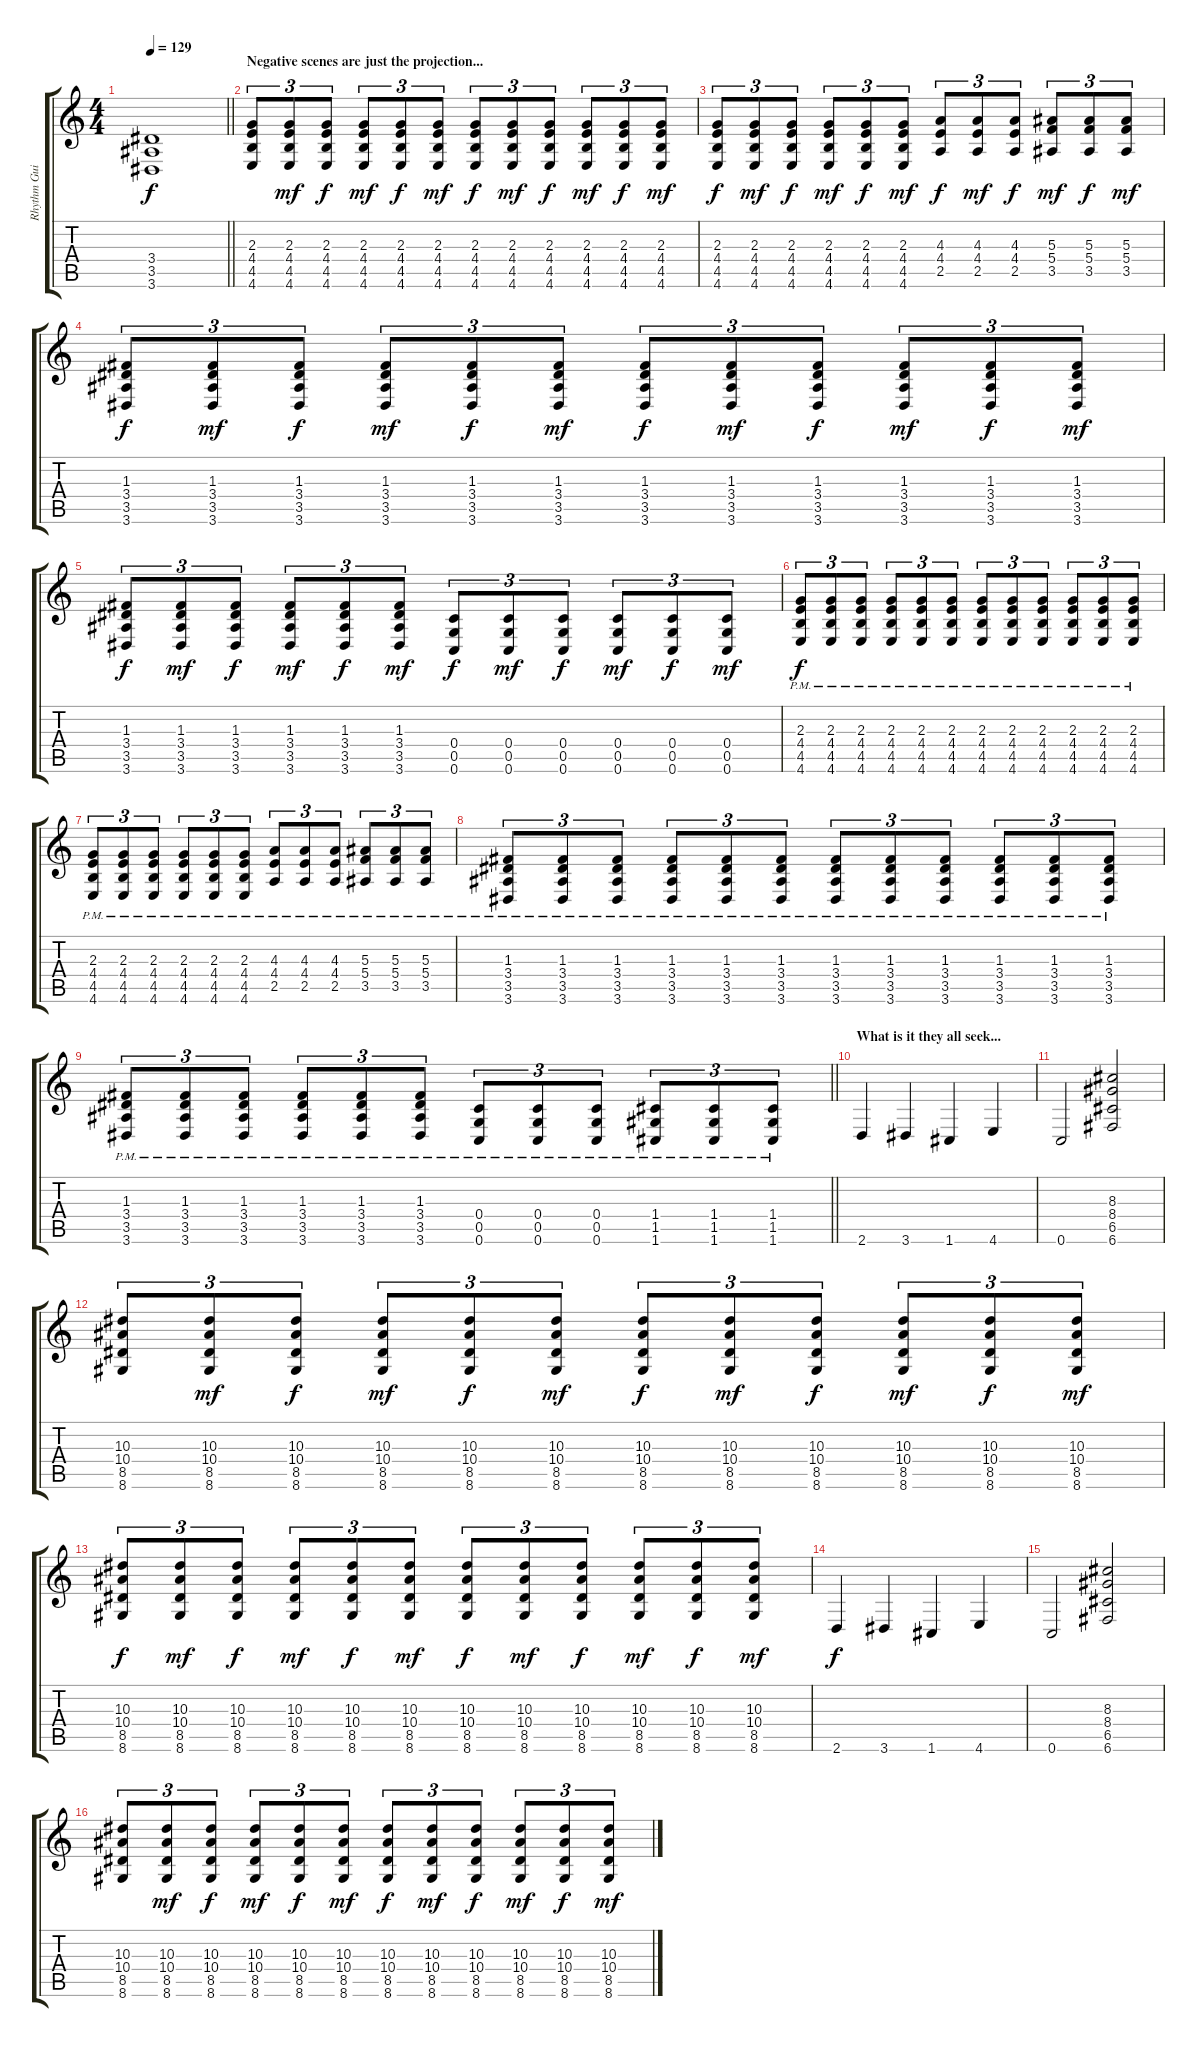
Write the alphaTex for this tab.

\track ("Rhythm Guitar L" "Rhythm Gui") {instrument distortionguitar}
\staff {score tabs}
\tuning (D4 A3 F3 C3 G2 C2) {hide}
\ts (4 4)
\tempo 129
\clef g2
\barLineRight lightlight
\ks c
(3.4 3.5 3.6).1{dy f} |
\section ("" "Negative scenes are just the projection...")
(2.3 4.4 4.5 4.6).8{tu (3 2)} (2.3 4.4 4.5 4.6).8{tu (3 2) dy mf} (2.3 4.4 4.5 4.6).8{tu (3 2) dy f} (2.3 4.4 4.5 4.6).8{tu (3 2) dy mf} (2.3 4.4 4.5 4.6).8{tu (3 2) dy f} (2.3 4.4 4.5 4.6).8{tu (3 2) dy mf} (2.3 4.4 4.5 4.6).8{tu (3 2) dy f} (2.3 4.4 4.5 4.6).8{tu (3 2) dy mf} (2.3 4.4 4.5 4.6).8{tu (3 2) dy f} (2.3 4.4 4.5 4.6).8{tu (3 2) dy mf} (2.3 4.4 4.5 4.6).8{tu (3 2) dy f} (2.3 4.4 4.5 4.6).8{tu (3 2) dy mf} |
(2.3 4.4 4.5 4.6).8{tu (3 2) dy f} (2.3 4.4 4.5 4.6).8{tu (3 2) dy mf} (2.3 4.4 4.5 4.6).8{tu (3 2) dy f} (2.3 4.4 4.5 4.6).8{tu (3 2) dy mf} (2.3 4.4 4.5 4.6).8{tu (3 2) dy f} (2.3 4.4 4.5 4.6).8{tu (3 2) dy mf} (4.3 4.4 2.5).8{tu (3 2) dy f} (4.3 4.4 2.5).8{tu (3 2) dy mf} (4.3 4.4 2.5).8{tu (3 2) dy f} (5.3 5.4 3.5).8{tu (3 2) dy mf} (5.3 5.4 3.5).8{tu (3 2) dy f} (5.3 5.4 3.5).8{tu (3 2) dy mf} |
(1.3 3.4 3.5 3.6).8{tu (3 2) dy f} (1.3 3.4 3.5 3.6).8{tu (3 2) dy mf} (1.3 3.4 3.5 3.6).8{tu (3 2) dy f} (1.3 3.4 3.5 3.6).8{tu (3 2) dy mf} (1.3 3.4 3.5 3.6).8{tu (3 2) dy f} (1.3 3.4 3.5 3.6).8{tu (3 2) dy mf} (1.3 3.4 3.5 3.6).8{tu (3 2) dy f} (1.3 3.4 3.5 3.6).8{tu (3 2) dy mf} (1.3 3.4 3.5 3.6).8{tu (3 2) dy f} (1.3 3.4 3.5 3.6).8{tu (3 2) dy mf} (1.3 3.4 3.5 3.6).8{tu (3 2) dy f} (1.3 3.4 3.5 3.6).8{tu (3 2) dy mf} |
(1.3 3.4 3.5 3.6).8{tu (3 2) dy f} (1.3 3.4 3.5 3.6).8{tu (3 2) dy mf} (1.3 3.4 3.5 3.6).8{tu (3 2) dy f} (1.3 3.4 3.5 3.6).8{tu (3 2) dy mf} (1.3 3.4 3.5 3.6).8{tu (3 2) dy f} (1.3 3.4 3.5 3.6).8{tu (3 2) dy mf} (0.4 0.5 0.6).8{tu (3 2) dy f} (0.4 0.5 0.6).8{tu (3 2) dy mf} (0.4 0.5 0.6).8{tu (3 2) dy f} (0.4 0.5 0.6).8{tu (3 2) dy mf} (0.4 0.5 0.6).8{tu (3 2) dy f} (0.4 0.5 0.6).8{tu (3 2) dy mf} |
(2.3{pm} 4.4{pm} 4.5{pm} 4.6{pm}).8{tu (3 2) dy f volume 13} (2.3{pm} 4.4{pm} 4.5{pm} 4.6{pm}).8{tu (3 2)} (2.3{pm} 4.4{pm} 4.5{pm} 4.6{pm}).8{tu (3 2)} (2.3{pm} 4.4{pm} 4.5{pm} 4.6{pm}).8{tu (3 2)} (2.3{pm} 4.4{pm} 4.5{pm} 4.6{pm}).8{tu (3 2)} (2.3{pm} 4.4{pm} 4.5{pm} 4.6{pm}).8{tu (3 2)} (2.3{pm} 4.4{pm} 4.5{pm} 4.6{pm}).8{tu (3 2)} (2.3{pm} 4.4{pm} 4.5{pm} 4.6{pm}).8{tu (3 2)} (2.3{pm} 4.4{pm} 4.5{pm} 4.6{pm}).8{tu (3 2)} (2.3{pm} 4.4{pm} 4.5{pm} 4.6{pm}).8{tu (3 2)} (2.3{pm} 4.4{pm} 4.5{pm} 4.6{pm}).8{tu (3 2)} (2.3{pm} 4.4{pm} 4.5{pm} 4.6{pm}).8{tu (3 2)} |
(2.3{pm} 4.4{pm} 4.5{pm} 4.6{pm}).8{tu (3 2)} (2.3{pm} 4.4{pm} 4.5{pm} 4.6{pm}).8{tu (3 2)} (2.3{pm} 4.4{pm} 4.5{pm} 4.6{pm}).8{tu (3 2)} (2.3{pm} 4.4{pm} 4.5{pm} 4.6{pm}).8{tu (3 2)} (2.3{pm} 4.4{pm} 4.5{pm} 4.6{pm}).8{tu (3 2)} (2.3{pm} 4.4{pm} 4.5{pm} 4.6{pm}).8{tu (3 2)} (4.3{pm} 4.4{pm} 2.5{pm}).8{tu (3 2)} (4.3{pm} 4.4{pm} 2.5{pm}).8{tu (3 2)} (4.3{pm} 4.4{pm} 2.5{pm}).8{tu (3 2)} (5.3{pm} 5.4{pm} 3.5{pm}).8{tu (3 2)} (5.3{pm} 5.4{pm} 3.5{pm}).8{tu (3 2)} (5.3{pm} 5.4{pm} 3.5{pm}).8{tu (3 2)} |
(1.3{pm} 3.4{pm} 3.5{pm} 3.6{pm}).8{tu (3 2)} (1.3{pm} 3.4{pm} 3.5{pm} 3.6{pm}).8{tu (3 2)} (1.3{pm} 3.4{pm} 3.5{pm} 3.6{pm}).8{tu (3 2)} (1.3{pm} 3.4{pm} 3.5{pm} 3.6{pm}).8{tu (3 2)} (1.3{pm} 3.4{pm} 3.5{pm} 3.6{pm}).8{tu (3 2)} (1.3{pm} 3.4{pm} 3.5{pm} 3.6{pm}).8{tu (3 2)} (1.3{pm} 3.4{pm} 3.5{pm} 3.6{pm}).8{tu (3 2)} (1.3{pm} 3.4{pm} 3.5{pm} 3.6{pm}).8{tu (3 2)} (1.3{pm} 3.4{pm} 3.5{pm} 3.6{pm}).8{tu (3 2)} (1.3{pm} 3.4{pm} 3.5{pm} 3.6{pm}).8{tu (3 2)} (1.3{pm} 3.4{pm} 3.5{pm} 3.6{pm}).8{tu (3 2)} (1.3{pm} 3.4{pm} 3.5{pm} 3.6{pm}).8{tu (3 2)} |
\barLineRight lightlight
(1.3{pm} 3.4{pm} 3.5{pm} 3.6{pm}).8{tu (3 2)} (1.3{pm} 3.4{pm} 3.5{pm} 3.6{pm}).8{tu (3 2)} (1.3{pm} 3.4{pm} 3.5{pm} 3.6{pm}).8{tu (3 2)} (1.3{pm} 3.4{pm} 3.5{pm} 3.6{pm}).8{tu (3 2)} (1.3{pm} 3.4{pm} 3.5{pm} 3.6{pm}).8{tu (3 2)} (1.3{pm} 3.4{pm} 3.5{pm} 3.6{pm}).8{tu (3 2)} (0.4{pm} 0.5{pm} 0.6{pm}).8{tu (3 2)} (0.4{pm} 0.5{pm} 0.6{pm}).8{tu (3 2)} (0.4{pm} 0.5{pm} 0.6{pm}).8{tu (3 2)} (1.4{pm} 1.5{pm} 1.6{pm}).8{tu (3 2)} (1.4{pm} 1.5{pm} 1.6{pm}).8{tu (3 2)} (1.4{pm} 1.5{pm} 1.6{pm}).8{tu (3 2)} |
\section ("" "What is it they all seek...")
2.6.4 3.6.4 1.6.4 4.6.4 |
0.6.2 (8.3 8.4 6.5 6.6).2{volume 10} |
(10.3 10.4 8.5 8.6).8{tu (3 2)} (10.3 10.4 8.5 8.6).8{tu (3 2) dy mf} (10.3 10.4 8.5 8.6).8{tu (3 2) dy f} (10.3 10.4 8.5 8.6).8{tu (3 2) dy mf} (10.3 10.4 8.5 8.6).8{tu (3 2) dy f} (10.3 10.4 8.5 8.6).8{tu (3 2) dy mf} (10.3 10.4 8.5 8.6).8{tu (3 2) dy f} (10.3 10.4 8.5 8.6).8{tu (3 2) dy mf} (10.3 10.4 8.5 8.6).8{tu (3 2) dy f} (10.3 10.4 8.5 8.6).8{tu (3 2) dy mf} (10.3 10.4 8.5 8.6).8{tu (3 2) dy f} (10.3 10.4 8.5 8.6).8{tu (3 2) dy mf} |
(10.3 10.4 8.5 8.6).8{tu (3 2) dy f} (10.3 10.4 8.5 8.6).8{tu (3 2) dy mf} (10.3 10.4 8.5 8.6).8{tu (3 2) dy f} (10.3 10.4 8.5 8.6).8{tu (3 2) dy mf} (10.3 10.4 8.5 8.6).8{tu (3 2) dy f} (10.3 10.4 8.5 8.6).8{tu (3 2) dy mf} (10.3 10.4 8.5 8.6).8{tu (3 2) dy f} (10.3 10.4 8.5 8.6).8{tu (3 2) dy mf} (10.3 10.4 8.5 8.6).8{tu (3 2) dy f} (10.3 10.4 8.5 8.6).8{tu (3 2) dy mf} (10.3 10.4 8.5 8.6).8{tu (3 2) dy f} (10.3 10.4 8.5 8.6).8{tu (3 2) dy mf} |
2.6.4{dy f volume 13} 3.6.4 1.6.4 4.6.4 |
0.6.2 (8.3 8.4 6.5 6.6).2{volume 10} |
(10.3 10.4 8.5 8.6).8{tu (3 2)} (10.3 10.4 8.5 8.6).8{tu (3 2) dy mf} (10.3 10.4 8.5 8.6).8{tu (3 2) dy f} (10.3 10.4 8.5 8.6).8{tu (3 2) dy mf} (10.3 10.4 8.5 8.6).8{tu (3 2) dy f} (10.3 10.4 8.5 8.6).8{tu (3 2) dy mf} (10.3 10.4 8.5 8.6).8{tu (3 2) dy f} (10.3 10.4 8.5 8.6).8{tu (3 2) dy mf} (10.3 10.4 8.5 8.6).8{tu (3 2) dy f} (10.3 10.4 8.5 8.6).8{tu (3 2) dy mf} (10.3 10.4 8.5 8.6).8{tu (3 2) dy f} (10.3 10.4 8.5 8.6).8{tu (3 2) dy mf}
